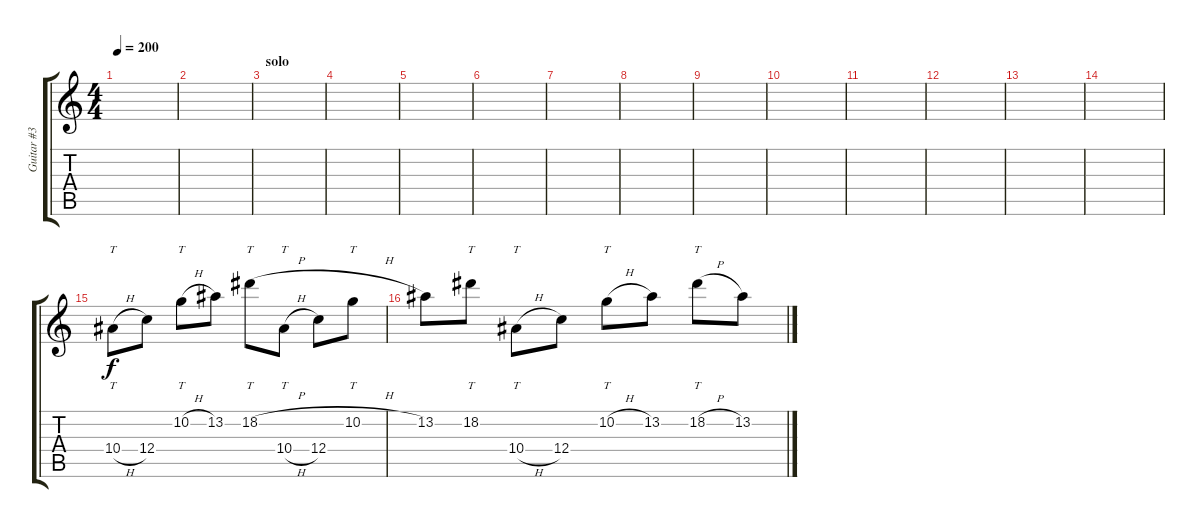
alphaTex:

\track ("Guitar #3" "Guitar #3") {instrument distortionguitar}
\staff {score tabs}
\tuning (D4 A3 F3 C3 G2 C2) {hide}
\ts (4 4)
\tempo 200
\clef g2
\ks c
|
|
\section ("" "solo")
|
|
|
|
|
|
|
|
|
|
|
|
10.4{h}.8{tt} 12.4.8 10.2{h}.8{tt} 13.2.8 18.2{h}.8{tt} 10.4{h}.8{tt} 12.4.8 10.2{h}.8{tt} |
13.2.8 18.2.8{tt} 10.4{h}.8{tt} 12.4.8 10.2{h}.8{tt} 13.2.8 18.2{h}.8{tt} 13.2.8
